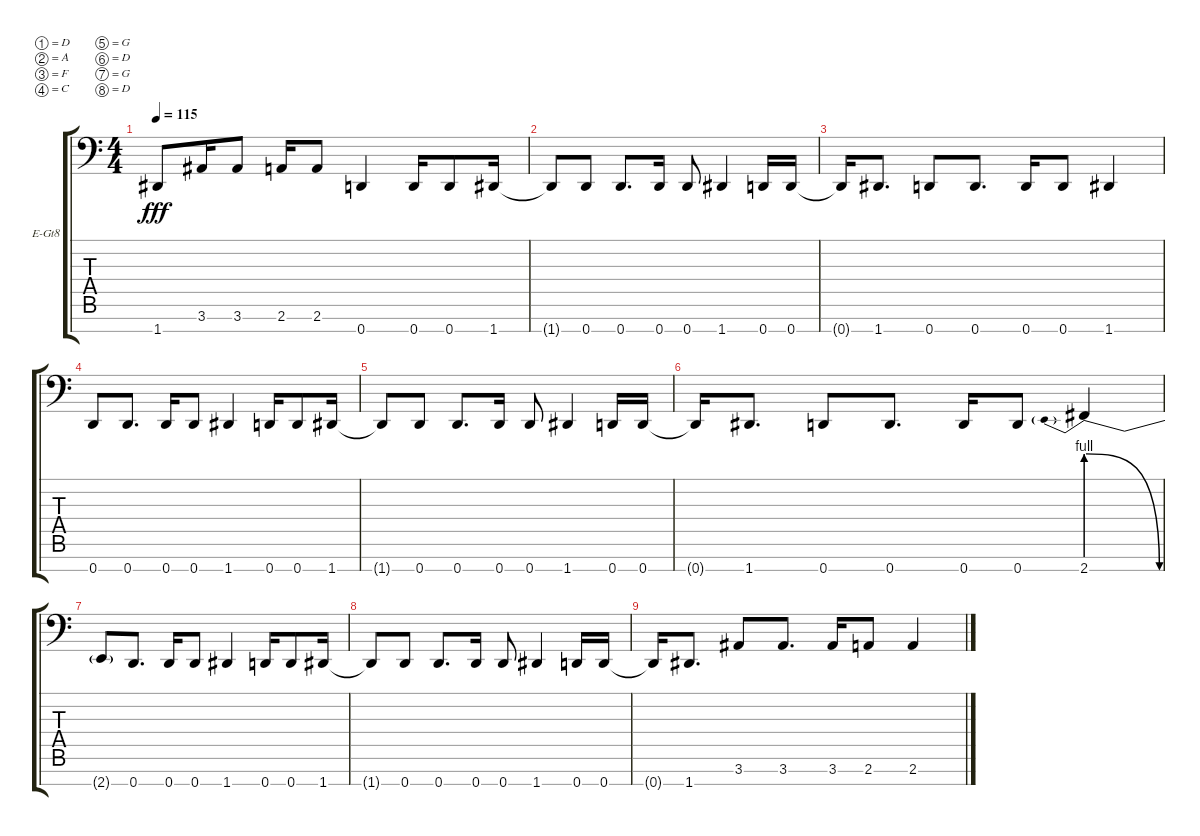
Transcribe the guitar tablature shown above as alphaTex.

\bracketExtendMode groupsimilarinstruments
\firstSystemTrackNameOrientation horizontal
\otherSystemsTrackNameOrientation horizontal
\track ("Jae" "E-Gt8") {instrument distortionguitar}
\staff {score tabs}
\tuning (D4 A3 F3 C3 G2 D2 G1 D1)
\ts (4 4)
\tempo 115
\clef f4
\ks c
1.8{t}.8{dy fff} 3.7.16 3.7.8 2.7.16 2.7.8 0.8.4 0.8.16 0.8.8 1.8.16 |
1.8{t}.8 0.8.8 0.8.8{d} 0.8.16 0.8.8 1.8.4 0.8.16 0.8.16 |
0.8{t}.16 1.8.8{d} 0.8.8 0.8.8{d} 0.8.16 0.8.8 1.8.4 |
0.8.8 0.8.8{d} 0.8.16 0.8.8 1.8.4 0.8.16 0.8.8 1.8.16 |
1.8{t}.8 0.8.8 0.8.8{d} 0.8.16 0.8.8 1.8.4 0.8.16 0.8.16 |
0.8{t}.16 1.8.8{d} 0.8.8 0.8.8{d} 0.8.16 0.8.8 2.8{be (prebendrelease 0 4 59.4 0)}.4 |
2.8{t}.8 0.8.8{d} 0.8.16 0.8.8 1.8.4 0.8.16 0.8.8 1.8.16 |
1.8{t}.8 0.8.8 0.8.8{d} 0.8.16 0.8.8 1.8.4 0.8.16 0.8.16 |
0.8{t}.16 1.8.8{d} 3.7.8 3.7.8{d} 3.7.16 2.7.8 2.7.4
